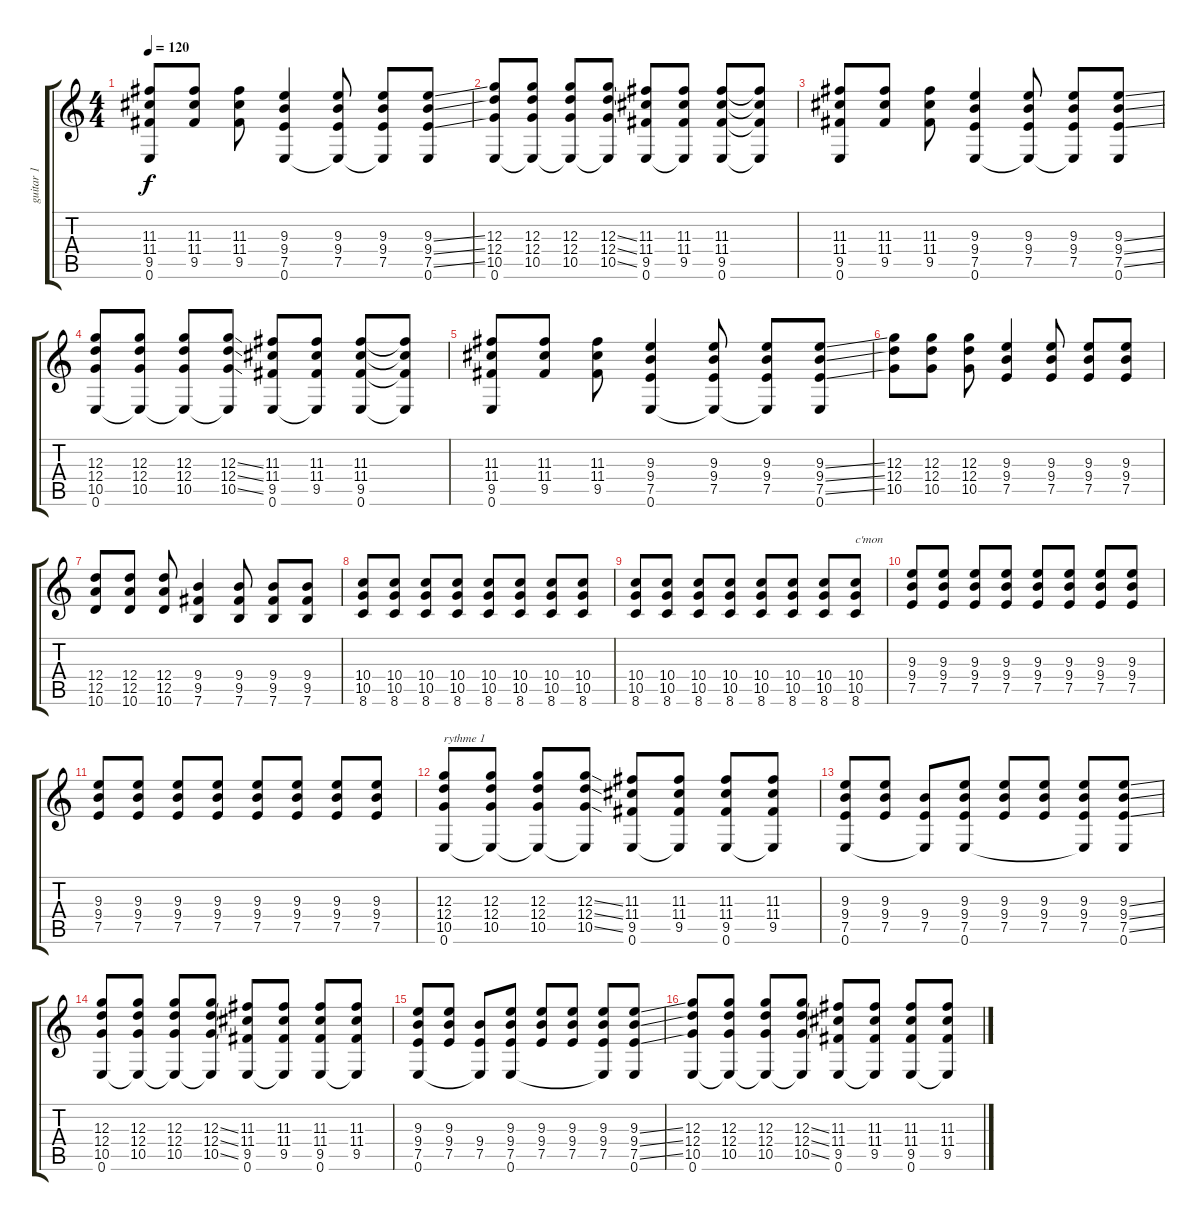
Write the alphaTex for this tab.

\track ("guitar 1" "guitar 1") {instrument distortionguitar}
\staff {score tabs}
\tuning (E4 B3 G3 D3 A2 E2) {hide}
\ts (4 4)
\tempo 120
\clef g2
\ks c
(11.3 11.4 9.5 0.6).8{dy f} (11.3 11.4 9.5).8 (11.3 11.4 9.5).8 (9.3 9.4 7.5 0.6).4 (9.3 9.4 7.5 0.6{t}).8 (9.3 9.4 7.5 0.6{t}).8 (9.3{ss} 9.4{ss} 7.5{ss} 0.6).8 |
(12.3 12.4 10.5 0.6).8 (12.3 12.4 10.5 0.6{t}).8 (12.3 12.4 10.5 0.6{t}).8 (12.3{ss} 12.4{ss} 10.5{ss} 0.6{t}).8 (11.3 11.4 9.5 0.6).8 (11.3 11.4 9.5 0.6{t}).8 (11.3 11.4 9.5 0.6).8 (11.3{t} 11.4{t} 9.5{t} 0.6{t}).8 |
(11.3 11.4 9.5 0.6).8 (11.3 11.4 9.5).8 (11.3 11.4 9.5).8 (9.3 9.4 7.5 0.6).4 (9.3 9.4 7.5 0.6{t}).8 (9.3 9.4 7.5 0.6{t}).8 (9.3{ss} 9.4{ss} 7.5{ss} 0.6).8 |
(12.3 12.4 10.5 0.6).8 (12.3 12.4 10.5 0.6{t}).8 (12.3 12.4 10.5 0.6{t}).8 (12.3{ss} 12.4{ss} 10.5{ss} 0.6{t}).8 (11.3 11.4 9.5 0.6).8 (11.3 11.4 9.5 0.6{t}).8 (11.3 11.4 9.5 0.6).8 (11.3{t} 11.4{t} 9.5{t} 0.6{t}).8 |
(11.3 11.4 9.5 0.6).8 (11.3 11.4 9.5).8 (11.3 11.4 9.5).8 (9.3 9.4 7.5 0.6).4 (9.3 9.4 7.5 0.6{t}).8 (9.3 9.4 7.5 0.6{t}).8 (9.3{ss} 9.4{ss} 7.5{ss} 0.6).8 |
(12.3 12.4 10.5).8 (12.3 12.4 10.5).8 (12.3 12.4 10.5).8 (9.3 9.4 7.5).4 (9.3 9.4 7.5).8 (9.3 9.4 7.5).8 (9.3 9.4 7.5).8 |
(12.4 12.5 10.6).8 (12.4 12.5 10.6).8 (12.4 12.5 10.6).8 (9.4 9.5 7.6).4 (9.4 9.5 7.6).8 (9.4 9.5 7.6).8 (9.4 9.5 7.6).8 |
(10.4 10.5 8.6).8 (10.4 10.5 8.6).8 (10.4 10.5 8.6).8 (10.4 10.5 8.6).8 (10.4 10.5 8.6).8 (10.4 10.5 8.6).8 (10.4 10.5 8.6).8 (10.4 10.5 8.6).8 |
(10.4 10.5 8.6).8 (10.4 10.5 8.6).8 (10.4 10.5 8.6).8 (10.4 10.5 8.6).8 (10.4 10.5 8.6).8 (10.4 10.5 8.6).8 (10.4 10.5 8.6).8 (10.4 10.5 8.6).8{txt "c'mon"} |
(9.3 9.4 7.5).8 (9.3 9.4 7.5).8 (9.3 9.4 7.5).8 (9.3 9.4 7.5).8 (9.3 9.4 7.5).8 (9.3 9.4 7.5).8 (9.3 9.4 7.5).8 (9.3 9.4 7.5).8 |
(9.3 9.4 7.5).8 (9.3 9.4 7.5).8 (9.3 9.4 7.5).8 (9.3 9.4 7.5).8 (9.3 9.4 7.5).8 (9.3 9.4 7.5).8 (9.3 9.4 7.5).8 (9.3 9.4 7.5).8 |
(12.3 12.4 10.5 0.6).8{txt "rythme 1"} (12.3 12.4 10.5 0.6{t}).8 (12.3 12.4 10.5 0.6{t}).8 (12.3{ss} 12.4{ss} 10.5{ss} 0.6{t}).8 (11.3 11.4 9.5 0.6).8 (11.3 11.4 9.5 0.6{t}).8 (11.3 11.4 9.5 0.6).8 (11.3 11.4 9.5 0.6{t}).8 |
(9.3 9.4 7.5 0.6).8 (9.3 9.4 7.5).8 (9.4 7.5 0.6{t}).8 (9.3 9.4 7.5 0.6).8 (9.3 9.4 7.5).8 (9.3 9.4 7.5).8 (9.3 9.4 7.5 0.6{t}).8 (9.3{ss} 9.4{ss} 7.5{ss} 0.6).8 |
(12.3 12.4 10.5 0.6).8 (12.3 12.4 10.5 0.6{t}).8 (12.3 12.4 10.5 0.6{t}).8 (12.3{ss} 12.4{ss} 10.5{ss} 0.6{t}).8 (11.3 11.4 9.5 0.6).8 (11.3 11.4 9.5 0.6{t}).8 (11.3 11.4 9.5 0.6).8 (11.3 11.4 9.5 0.6{t}).8 |
(9.3 9.4 7.5 0.6).8 (9.3 9.4 7.5).8 (9.4 7.5 0.6{t}).8 (9.3 9.4 7.5 0.6).8 (9.3 9.4 7.5).8 (9.3 9.4 7.5).8 (9.3 9.4 7.5 0.6{t}).8 (9.3{ss} 9.4{ss} 7.5{ss} 0.6).8 |
(12.3 12.4 10.5 0.6).8 (12.3 12.4 10.5 0.6{t}).8 (12.3 12.4 10.5 0.6{t}).8 (12.3{ss} 12.4{ss} 10.5{ss} 0.6{t}).8 (11.3 11.4 9.5 0.6).8 (11.3 11.4 9.5 0.6{t}).8 (11.3 11.4 9.5 0.6).8 (11.3 11.4 9.5 0.6{t}).8
